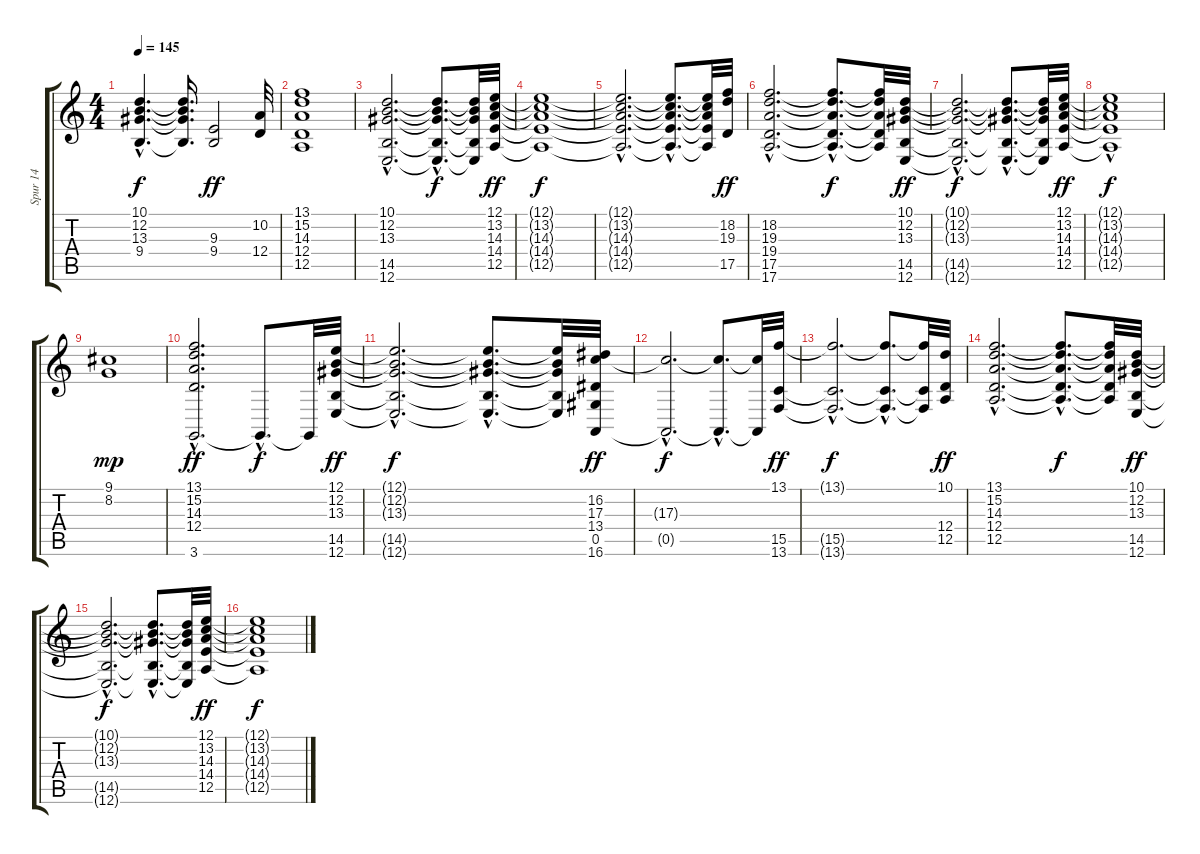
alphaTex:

\track ("Spur 14" "Spur 14") {instrument pad7halo}
\staff {score tabs}
\tuning (E4 B3 G3 D3 A2 E2) {hide}
\ts (4 4)
\tempo 145
\clef g2
\ks c
(10.1{hac t} 12.2{hac t} 13.3{hac t} 9.4{hac t}).4{d dy f} (10.1{t} 12.2{t} 13.3{t} 9.4{t}).16{d} (9.3 9.4).2{dy ff} (10.2 12.4).32 |
(13.1 15.2 14.3 12.4 12.5).1 |
(10.1{hac} 12.2{hac} 13.3{hac} 14.5{hac} 12.6{hac}).2{d} (10.1{hac t} 12.2{hac t} 13.3{hac t} 14.5{hac t} 12.6{hac t}).8{d dy f} (10.1{t} 12.2{t} 13.3{t} 14.5{t} 12.6{t}).32 (12.1 13.2 14.3 14.4 12.5).32{dy ff} |
(12.1{t} 13.2{t} 14.3{t} 14.4{t} 12.5{t}).1{dy f} |
(12.1{hac t} 13.2{hac t} 14.3{hac t} 14.4{hac t} 12.5{hac t}).2{d} (12.1{hac t} 13.2{hac t} 14.3{hac t} 14.4{hac t} 12.5{hac t}).8{d} (12.1{t} 13.2{t} 14.3{t} 14.4{t} 12.5{t}).32 (18.2 19.3 17.5).32{dy ff} |
(18.2{hac} 19.3{hac} 19.4{hac} 17.5{hac} 17.6{hac}).2{d} (18.2{hac t} 19.3{hac t} 19.4{hac t} 17.5{hac t} 17.6{hac t}).8{d dy f} (18.2{t} 19.3{t} 19.4{t} 17.5{t} 17.6{t}).32 (10.1 12.2 13.3 14.5 12.6).32{dy ff} |
(10.1{hac t} 12.2{hac t} 13.3{hac t} 14.5{hac t} 12.6{hac t}).2{d dy f} (10.1{hac t} 12.2{hac t} 13.3{hac t} 14.5{hac t} 12.6{hac t}).8{d} (10.1{t} 12.2{t} 13.3{t} 14.5{t} 12.6{t}).32 (12.1 13.2 14.3 14.4 12.5).32{dy ff} |
(12.1{t} 13.2{hac t} 14.3{hac t} 14.4{t} 12.5{t}).1{dy f} |
(9.1 8.2).1{dy mp} |
(13.1 15.2 14.3 12.4 3.6{hac}).2{d dy ff} 3.6{hac t}.8{d dy f} 3.6{t}.32 (12.1 12.2 13.3 14.5 12.6).32{dy ff} |
(12.1{hac t} 12.2{hac t} 13.3{hac t} 14.5{hac t} 12.6{hac t}).2{d dy f} (12.1{hac t} 12.2{hac t} 13.3{hac t} 14.5{hac t} 12.6{hac t}).8{d} (12.1{t} 12.2{t} 13.3{t} 14.5{t} 12.6{t}).32 (16.2 17.3 13.4 0.5 16.6).32{dy ff} |
(17.3{hac t} 0.5{hac t}).2{d dy f} (17.3{hac t} 0.5{hac t}).8{d} (17.3{t} 0.5{t}).32 (13.1 15.5 13.6).32{dy ff} |
(13.1{hac t} 15.5{hac t} 13.6{hac t}).2{d dy f} (13.1{hac t} 15.5{hac t} 13.6{hac t}).8{d} (13.1{t} 15.5{t} 13.6{t}).32 (10.1 12.4 12.5).32{dy ff} |
(13.1{hac} 15.2{hac} 14.3{hac} 12.4{hac} 12.5{hac}).2{d} (13.1{hac t} 15.2{hac t} 14.3{hac t} 12.4{hac t} 12.5{hac t}).8{d dy f} (13.1{t} 15.2{t} 14.3{t} 12.4{t} 12.5{t}).32 (10.1 12.2 13.3 14.5 12.6).32{dy ff} |
(10.1{hac t} 12.2{hac t} 13.3{hac t} 14.5{hac t} 12.6{hac t}).2{d dy f} (10.1{hac t} 12.2{hac t} 13.3{hac t} 14.5{hac t} 12.6{hac t}).8{d} (10.1{t} 12.2{t} 13.3{t} 14.5{t} 12.6{t}).32 (12.1 13.2 14.3 14.4 12.5).32{dy ff} |
(12.1{t} 13.2{t} 14.3{t} 14.4{t} 12.5{t}).1{dy f}
